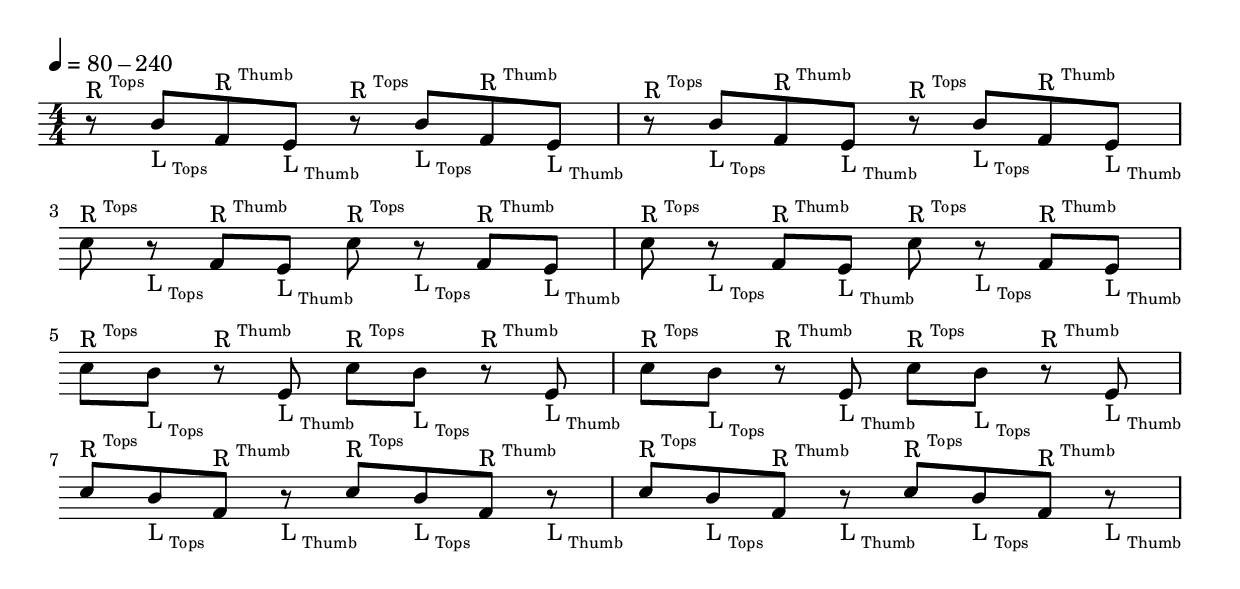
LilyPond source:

\version "2.24.1"
\include "../global.ly"

\layout {
  indent = -3.5
}

\relative {
  \defaultScoreSettings
  \tempo 4 = 80 - 240
  \time 4/4

  \repeat unfold 4 {  r8^\RTopsTop  b'_\LTopsBtm   f^\RThumbTop   e_\LThumbBtm } \break
  \repeat unfold 4 { c'8^\RTopsTop   r_\LTopsBtm  f,^\RThumbTop   e_\LThumbBtm } \break
  \repeat unfold 4 { c'8^\RTopsTop   b_\LTopsBtm   r^\RThumbTop  e,_\LThumbBtm } \break
  \repeat unfold 4 { c'8^\RTopsTop   b_\LTopsBtm   f^\RThumbTop   r_\LThumbBtm } \break
}